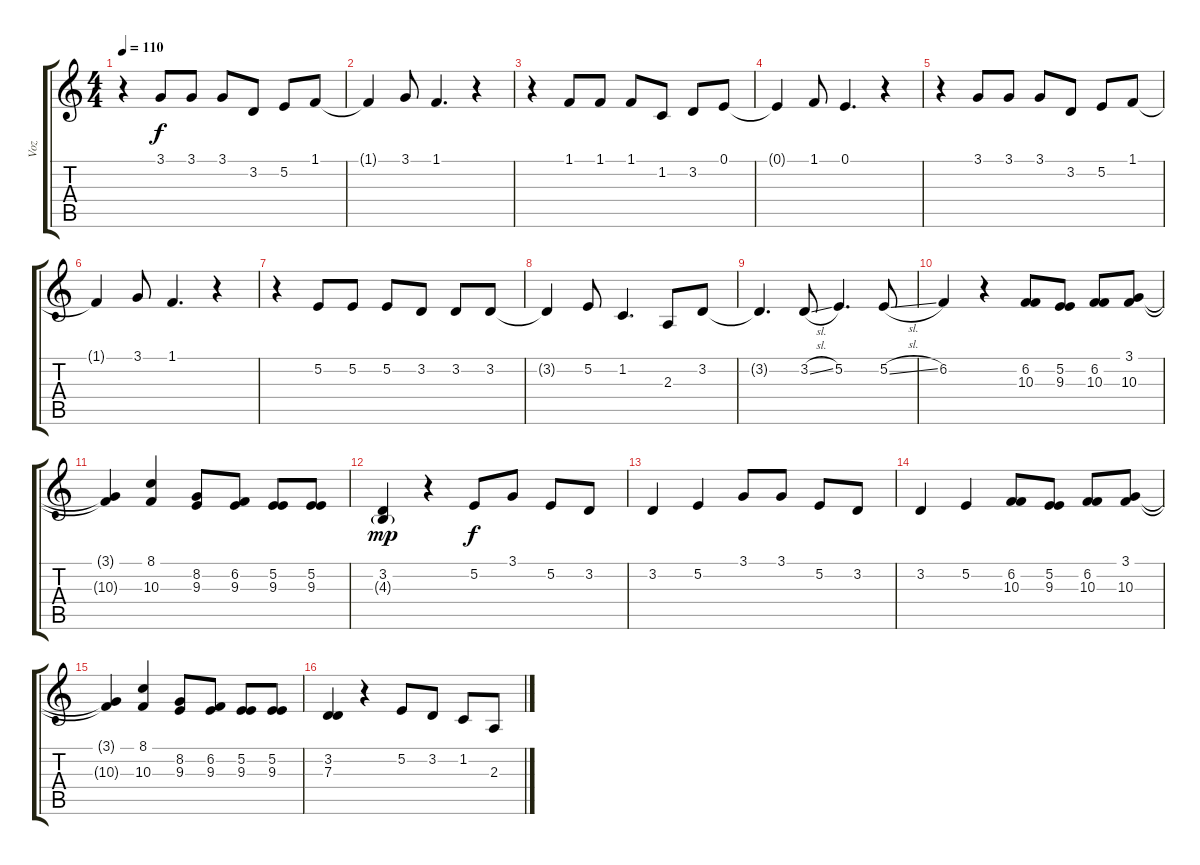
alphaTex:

\track ("Voz" "Voz") {instrument lead1square}
\staff {score tabs}
\tuning (E4 B3 G3 D3 A2 E2) {hide}
\ts (4 4)
\tempo 110
\clef g2
\ks c
r.4{dy f} 3.1.8 3.1.8 3.1.8 3.2.8 5.2.8 1.1.8 |
1.1{t}.4 3.1.8 1.1.4{d} r.4 |
r.4 1.1.8 1.1.8 1.1.8 1.2.8 3.2.8 0.1.8 |
0.1{t}.4 1.1.8 0.1.4{d} r.4 |
r.4 3.1.8 3.1.8 3.1.8 3.2.8 5.2.8 1.1.8 |
1.1{t}.4 3.1.8 1.1.4{d} r.4 |
r.4 5.2.8 5.2.8 5.2.8 3.2.8 3.2.8 3.2.8 |
3.2{t}.4 5.2.8 1.2.4{d} 2.3.8 3.2.8 |
3.2{t}.4{d} 3.2{sl}.8 5.2.4{d} 5.2{sl}.8 |
6.2.4 r.4 (6.2 10.3).8 (5.2 9.3).8 (6.2 10.3).8 (3.1 10.3).8 |
(3.1{t} 10.3{t}).4 (8.1 10.3).4 (8.2 9.3).8 (6.2 9.3).8 (5.2 9.3).8 (5.2 9.3).8 |
(3.2 4.3{g}).4{dy mp} r.4 5.2.8{dy f} 3.1.8 5.2.8 3.2.8 |
3.2.4 5.2.4 3.1.8 3.1.8 5.2.8 3.2.8 |
3.2.4 5.2.4 (6.2 10.3).8 (5.2 9.3).8 (6.2 10.3).8 (3.1 10.3).8 |
(3.1{t} 10.3{t}).4 (8.1 10.3).4 (8.2 9.3).8 (6.2 9.3).8 (5.2 9.3).8 (5.2 9.3).8 |
(3.2 7.3).4 r.4 5.2.8 3.2.8 1.2.8 2.3.8
